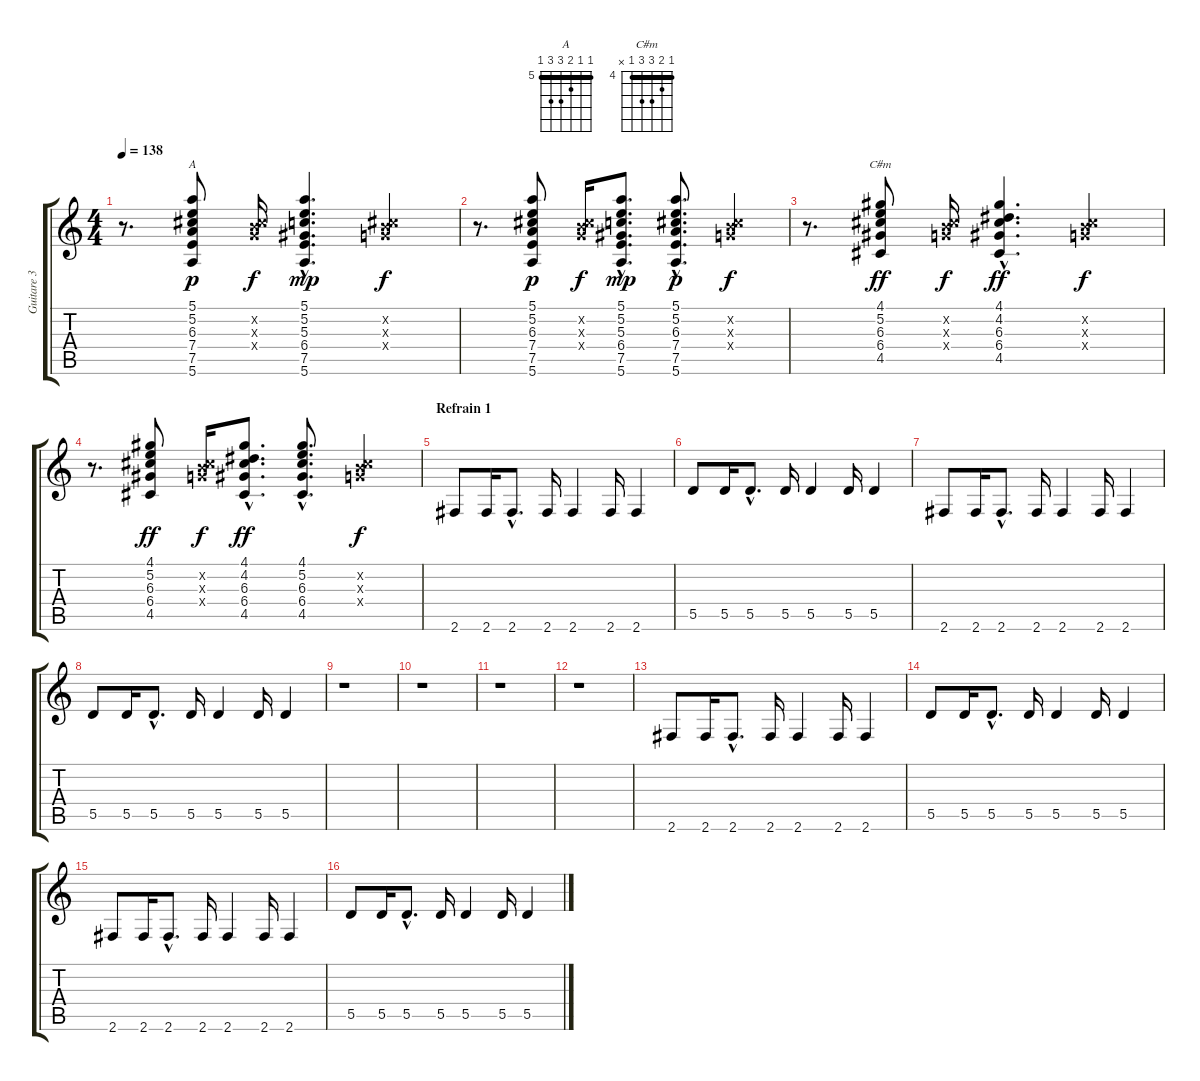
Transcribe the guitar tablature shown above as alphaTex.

\track ("Guitare 3" "Guitare 3") {instrument overdrivenguitar}
\staff {score tabs}
\tuning (E4 B3 G3 D3 A2 E2) {hide}
\chord ("A" 5 5 6 7 7 5) {firstfret 5 barre 5}
\chord ("C#m" 4 5 6 6 4 x) {firstfret 4 barre 4}
\ts (4 4)
\tempo 138
\clef g2
\ks c
r.8{d dy f} (5.1 5.2 6.3 7.4 7.5 5.6).8{ch "A" dy p} (0.2{x} 0.3{x} 11.4{x}).16{dy f} (5.1{hac} 5.2{hac} 5.3{hac} 6.4{hac} 7.5{hac} 5.6{hac}).4{d dy mp} (0.2{x} 0.3{x} 11.4{x}).4{dy f} |
r.8{d} (5.1 5.2 6.3 7.4 7.5 5.6).8{dy p} (0.2{x} 0.3{x} 11.4{x}).16{dy f} (5.1{hac} 5.2{hac} 5.3{hac} 6.4{hac} 7.5{hac} 5.6{hac}).8{d dy mp} (5.1{hac} 5.2{hac} 6.3{hac} 7.4{hac} 7.5{hac} 5.6{hac}).8{d dy p} (0.2{x} 0.3{x} 11.4{x}).4{dy f} |
r.8{d} (4.1 5.2 6.3 6.4 4.5).8{ch "C#m" dy ff} (0.2{x} 0.3{x} 11.4{x}).16{dy f} (4.1{hac} 4.2{hac} 6.3{hac} 6.4{hac} 4.5{hac}).4{d dy ff} (0.2{x} 0.3{x} 11.4{x}).4{dy f} |
r.8{d} (4.1 5.2 6.3 6.4 4.5).8{dy ff} (0.2{x} 0.3{x} 11.4{x}).16{dy f} (4.1{hac} 4.2{hac} 6.3{hac} 6.4{hac} 4.5{hac}).8{d dy ff} (4.1{hac} 5.2{hac} 6.3{hac} 6.4{hac} 4.5{hac}).8{d} (0.2{x} 0.3{x} 11.4{x}).4{dy f} |
\section ("" "Refrain 1")
2.6.8 2.6.16 2.6{hac}.8{d} 2.6.16 2.6.4 2.6.16 2.6.4 |
5.5.8 5.5.16 5.5{hac}.8{d} 5.5.16 5.5.4 5.5.16 5.5.4 |
2.6.8 2.6.16 2.6{hac}.8{d} 2.6.16 2.6.4 2.6.16 2.6.4 |
5.5.8 5.5.16 5.5{hac}.8{d} 5.5.16 5.5.4 5.5.16 5.5.4 |
r.1 |
r.1 |
r.1 |
r.1 |
2.6.8 2.6.16 2.6{hac}.8{d} 2.6.16 2.6.4 2.6.16 2.6.4 |
5.5.8 5.5.16 5.5{hac}.8{d} 5.5.16 5.5.4 5.5.16 5.5.4 |
2.6.8 2.6.16 2.6{hac}.8{d} 2.6.16 2.6.4 2.6.16 2.6.4 |
5.5.8 5.5.16 5.5{hac}.8{d} 5.5.16 5.5.4 5.5.16 5.5.4
